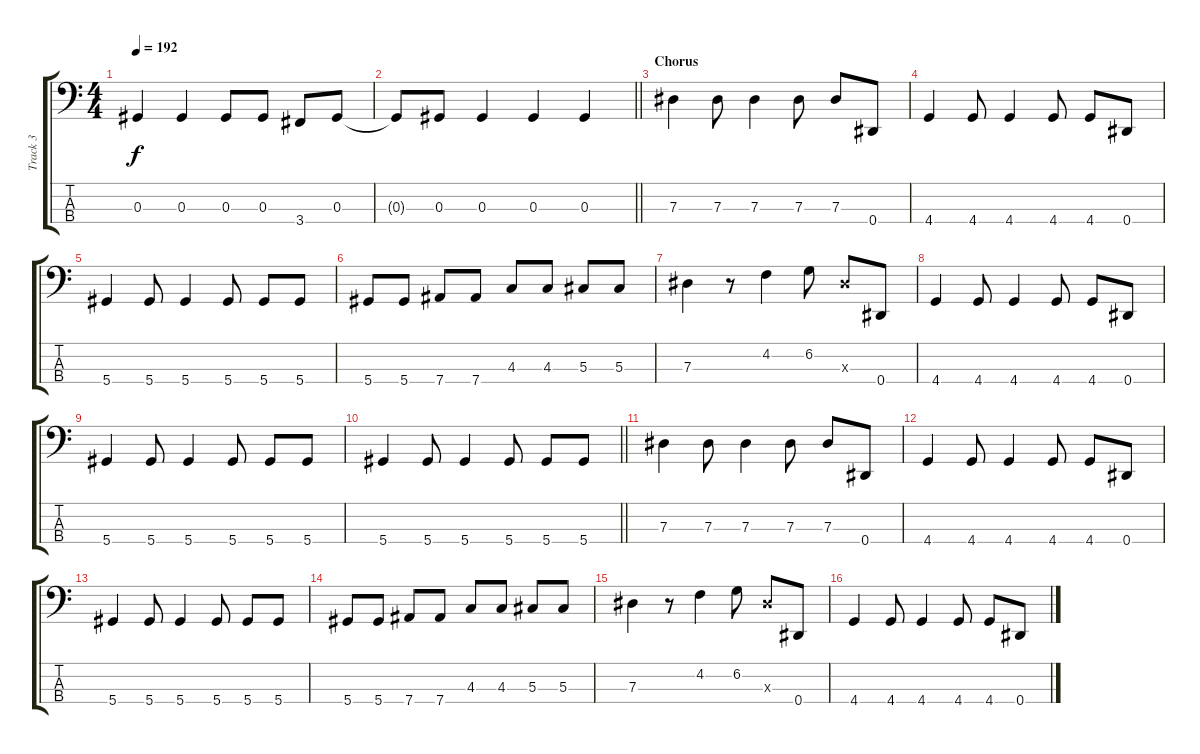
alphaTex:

\track ("Track 3" "Track 3") {instrument electricbassfinger}
\staff {score tabs}
\tuning (Gb2 Db2 Ab1 Eb1) {hide}
\ts (4 4)
\tempo 192
\clef f4
\ks c
0.3.4{dy f} 0.3.4 0.3.8 0.3.8 3.4.8 0.3.8 |
\barLineRight lightlight
0.3{t}.8 0.3.8 0.3.4 0.3.4 0.3.4 |
\section ("" "Chorus")
7.3.4 7.3.8 7.3.4 7.3.8 7.3.8 0.4.8 |
4.4.4 4.4.8 4.4.4 4.4.8 4.4.8 0.4.8 |
5.4.4 5.4.8 5.4.4 5.4.8 5.4.8 5.4.8 |
5.4.8 5.4.8 7.4.8 7.4.8 4.3.8 4.3.8 5.3.8 5.3.8 |
7.3.4 r.8 4.2.4 6.2.8 7.3{x}.8 0.4.8 |
4.4.4 4.4.8 4.4.4 4.4.8 4.4.8 0.4.8 |
5.4.4 5.4.8 5.4.4 5.4.8 5.4.8 5.4.8 |
\barLineRight lightlight
5.4.4 5.4.8 5.4.4 5.4.8 5.4.8 5.4.8 |
7.3.4 7.3.8 7.3.4 7.3.8 7.3.8 0.4.8 |
4.4.4 4.4.8 4.4.4 4.4.8 4.4.8 0.4.8 |
5.4.4 5.4.8 5.4.4 5.4.8 5.4.8 5.4.8 |
5.4.8 5.4.8 7.4.8 7.4.8 4.3.8 4.3.8 5.3.8 5.3.8 |
7.3.4 r.8 4.2.4 6.2.8 7.3{x}.8 0.4.8 |
4.4.4 4.4.8 4.4.4 4.4.8 4.4.8 0.4.8
